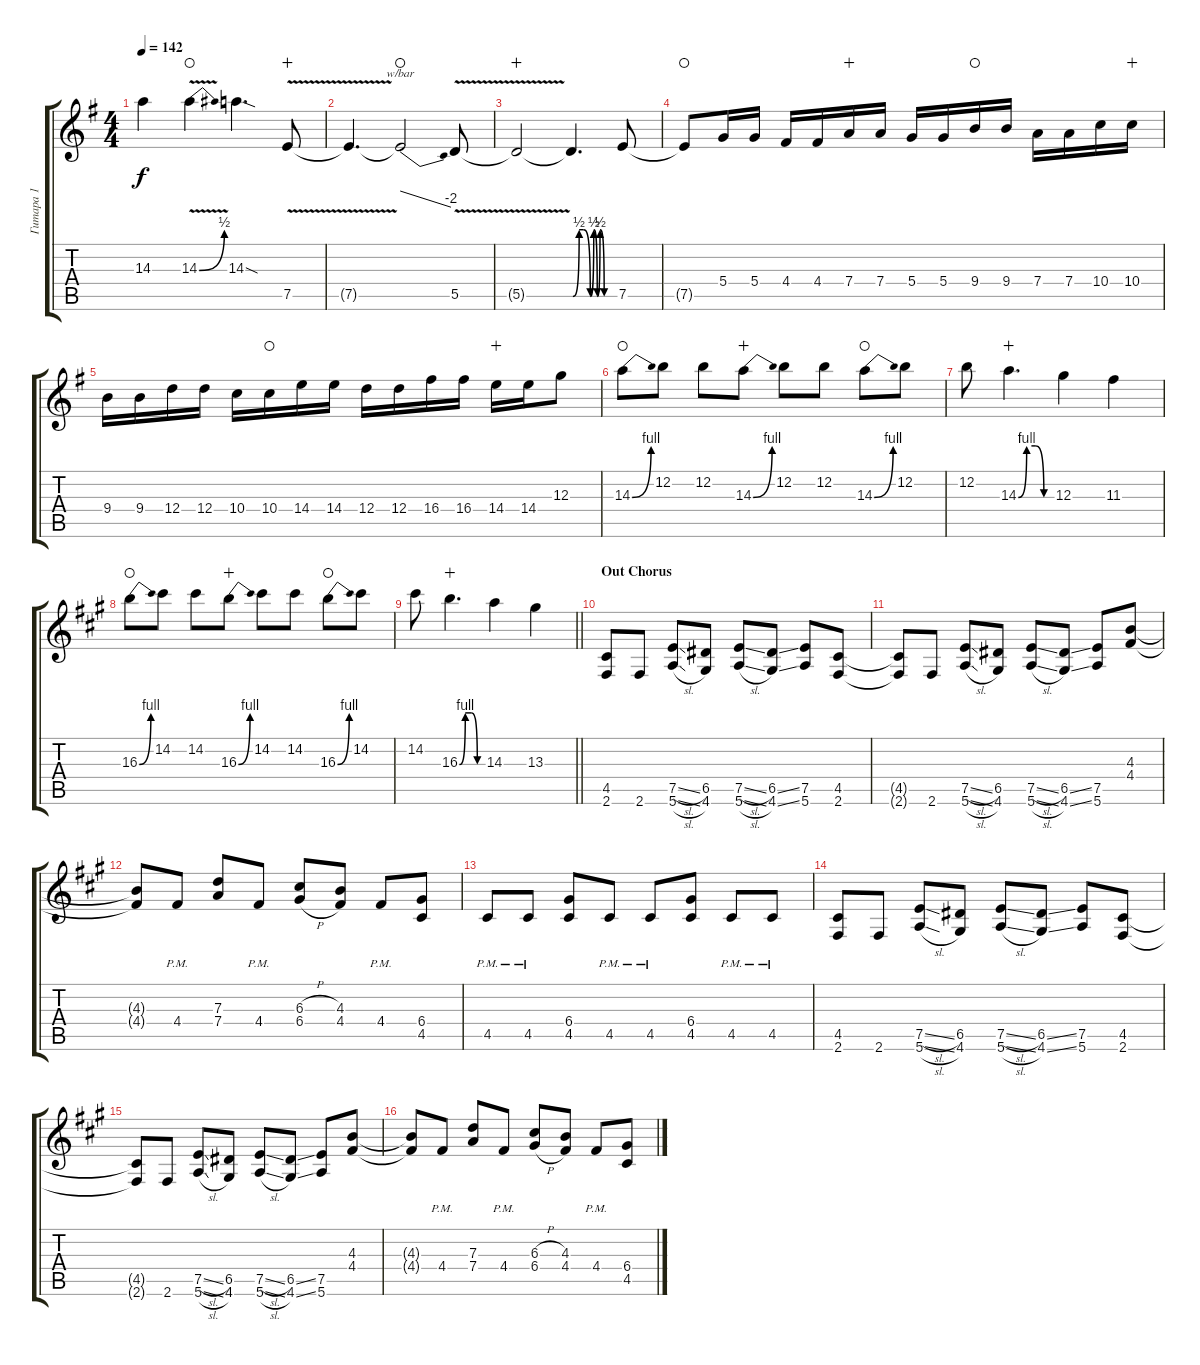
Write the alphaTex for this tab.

\track ("Гитара 1" "Гитара 1") {instrument distortionguitar}
\staff {score tabs}
\tuning (E4 B3 G3 D3 A2 E2) {hide}
\ts (4 4)
\tempo 142
\clef g2
\ks eminor
14.3{t}.4{dy f} 14.3{be (bend 0 0 60 2) v}.4{waho} 14.3{sod}.4{d} 7.5{v}.8{wahc} |
7.5{t}.4{d} 7.5{t}.2{tbe (dive default 0 0 60 -8) waho} 5.5{v}.8 |
5.5{t}.2{wahc} 5.5{be (custom 0 0 9 2 15 2 25 0 30 2 35 0 39 2 45 0 60 0) t}.4{d} 7.5.8 |
7.5{t}.8{waho} 5.4.16 5.4.16 4.4.16 4.4.16 7.4.16{wahc} 7.4.16 5.4.16 5.4.16 9.4.16{waho} 9.4.16 7.4.16 7.4.16 10.4.16 10.4.16{wahc} |
9.4.16 9.4.16 12.4.16 12.4.16 10.4.16 10.4.16{waho} 14.4.16 14.4.16 12.4.16 12.4.16 16.4.16 16.4.16 14.4.16{wahc} 14.4.16 12.3.8 |
14.3{be (bend 0 0 60 4)}.8{waho} 12.2.8 12.2.8 14.3{be (bend 0 0 60 4)}.8{wahc} 12.2.8 12.2.8 14.3{be (bend 0 0 60 4)}.8{waho} 12.2.8 |
12.2.8 14.3{be (custom 0 0 15 4 30 4 46 0 60 0)}.4{d wahc} 12.3.4 11.3.4 |
\ks f#minor
16.3{be (bend 0 0 60 4)}.8{waho} 14.2.8 14.2.8 16.3{be (bend 0 0 60 4)}.8{wahc} 14.2.8 14.2.8 16.3{be (bend 0 0 60 4)}.8{waho} 14.2.8 |
\barLineRight lightlight
14.2.8 16.3{be (custom 0 0 15 4 30 4 46 0 60 0)}.4{d wahc} 14.3.4 13.3.4{volume 8} |
\section ("" "Out Chorus")
(4.5 2.6).8 2.6.8 (7.5{sl} 5.6{sl}).8 (6.5 4.6).8 (7.5{sl} 5.6{sl}).8 (6.5{ss} 4.6{ss}).8 (7.5 5.6).8 (4.5 2.6).8 |
(4.5{t} 2.6{t}).8 2.6.8 (7.5{sl} 5.6{sl}).8 (6.5 4.6).8 (7.5{sl} 5.6{sl}).8 (6.5{ss} 4.6{ss}).8 (7.5 5.6).8 (4.3 4.4).8 |
(4.3{t} 4.4{t}).8 4.4{pm}.8 (7.3 7.4).8 4.4{pm}.8 (6.3{h} 6.4{h}).8 (4.3 4.4).8 4.4{pm}.8 (6.4 4.5).8 |
4.5{pm}.8 4.5{pm}.8 (6.4 4.5).8 4.5{pm}.8 4.5{pm}.8 (6.4 4.5).8 4.5{pm}.8 4.5{pm}.8 |
(4.5 2.6).8 2.6.8 (7.5{sl} 5.6{sl}).8 (6.5 4.6).8 (7.5{sl} 5.6{sl}).8 (6.5{ss} 4.6{ss}).8 (7.5 5.6).8 (4.5 2.6).8 |
(4.5{t} 2.6{t}).8 2.6.8 (7.5{sl} 5.6{sl}).8 (6.5 4.6).8 (7.5{sl} 5.6{sl}).8 (6.5{ss} 4.6{ss}).8 (7.5 5.6).8 (4.3 4.4).8 |
(4.3{t} 4.4{t}).8 4.4{pm}.8 (7.3 7.4).8 4.4{pm}.8 (6.3{h} 6.4{h}).8 (4.3 4.4).8 4.4{pm}.8 (6.4 4.5).8
